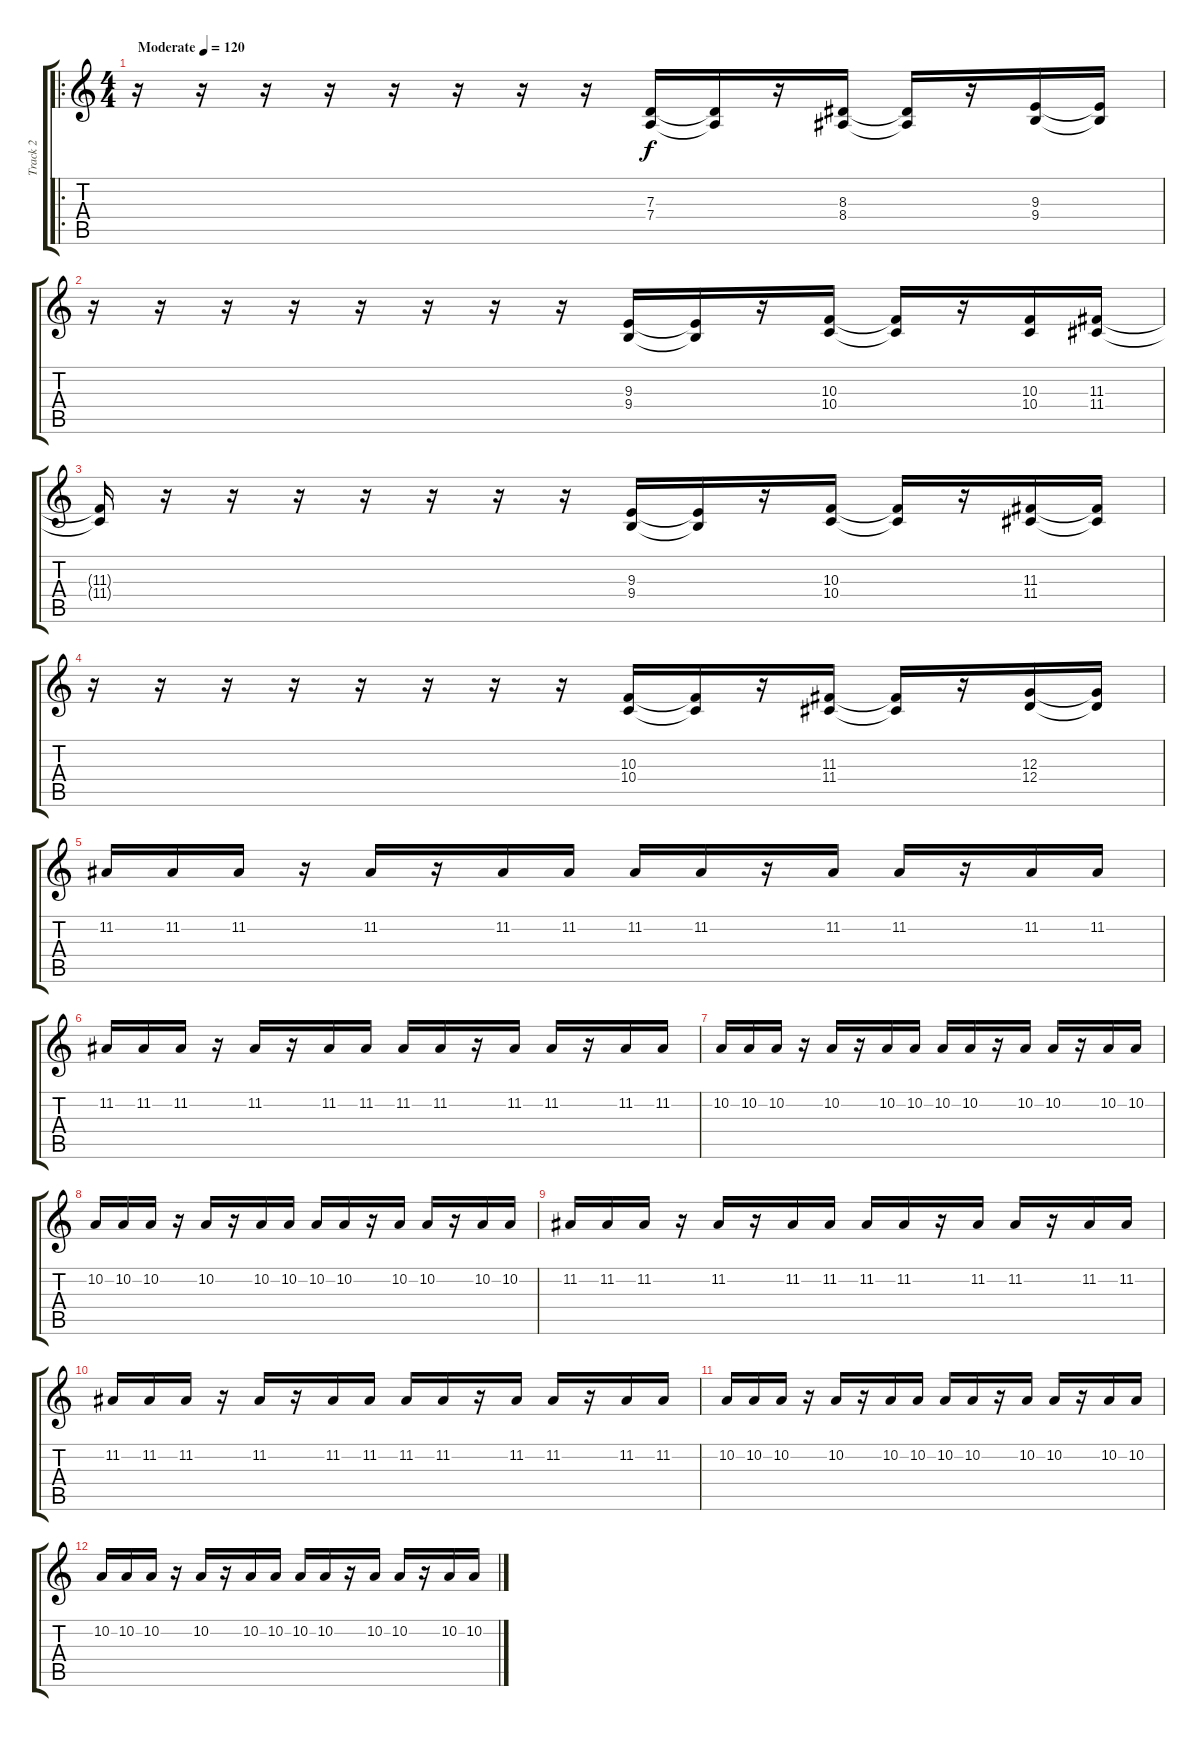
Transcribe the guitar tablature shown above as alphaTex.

\track ("Track 2" "Track 2") {instrument violin}
\staff {score tabs}
\tuning (E4 B3 G3 D3 A2 E2) {hide}
\ro
\ts (4 4)
\tempo (120 "Moderate")
\clef g2
\ks c
r.16{dy f instrument violin} r.16 r.16 r.16 r.16 r.16 r.16 r.16 (7.3 7.4).16 (7.3{t} 7.4{t}).16 r.16 (8.3 8.4).16 (8.3{t} 8.4{t}).16 r.16 (9.3 9.4).16 (9.3{t} 9.4{t}).16 |
r.16 r.16 r.16 r.16 r.16 r.16 r.16 r.16 (9.3 9.4).16 (9.3{t} 9.4{t}).16 r.16 (10.3 10.4).16 (10.3{t} 10.4{t}).16 r.16 (10.3 10.4).16 (11.3 11.4).16 |
(11.3{t} 11.4{t}).16 r.16 r.16 r.16 r.16 r.16 r.16 r.16 (9.3 9.4).16 (9.3{t} 9.4{t}).16 r.16 (10.3 10.4).16 (10.3{t} 10.4{t}).16 r.16 (11.3 11.4).16 (11.3{t} 11.4{t}).16 |
r.16 r.16 r.16 r.16 r.16 r.16 r.16 r.16 (10.3 10.4).16 (10.3{t} 10.4{t}).16 r.16 (11.3 11.4).16 (11.3{t} 11.4{t}).16 r.16 (12.3 12.4).16 (12.3{t} 12.4{t}).16 |
11.2.16 11.2.16 11.2.16 r.16 11.2.16 r.16 11.2.16 11.2.16 11.2.16 11.2.16 r.16 11.2.16 11.2.16 r.16 11.2.16 11.2.16 |
11.2.16 11.2.16 11.2.16 r.16 11.2.16 r.16 11.2.16 11.2.16 11.2.16 11.2.16 r.16 11.2.16 11.2.16 r.16 11.2.16 11.2.16 |
10.2.16 10.2.16 10.2.16 r.16 10.2.16 r.16 10.2.16 10.2.16 10.2.16 10.2.16 r.16 10.2.16 10.2.16 r.16 10.2.16 10.2.16 |
10.2.16 10.2.16 10.2.16 r.16 10.2.16 r.16 10.2.16 10.2.16 10.2.16 10.2.16 r.16 10.2.16 10.2.16 r.16 10.2.16 10.2.16 |
11.2.16 11.2.16 11.2.16 r.16 11.2.16 r.16 11.2.16 11.2.16 11.2.16 11.2.16 r.16 11.2.16 11.2.16 r.16 11.2.16 11.2.16 |
11.2.16 11.2.16 11.2.16 r.16 11.2.16 r.16 11.2.16 11.2.16 11.2.16 11.2.16 r.16 11.2.16 11.2.16 r.16 11.2.16 11.2.16 |
10.2.16 10.2.16 10.2.16 r.16 10.2.16 r.16 10.2.16 10.2.16 10.2.16 10.2.16 r.16 10.2.16 10.2.16 r.16 10.2.16 10.2.16 |
10.2.16 10.2.16 10.2.16 r.16 10.2.16 r.16 10.2.16 10.2.16 10.2.16 10.2.16 r.16 10.2.16 10.2.16 r.16 10.2.16 10.2.16
